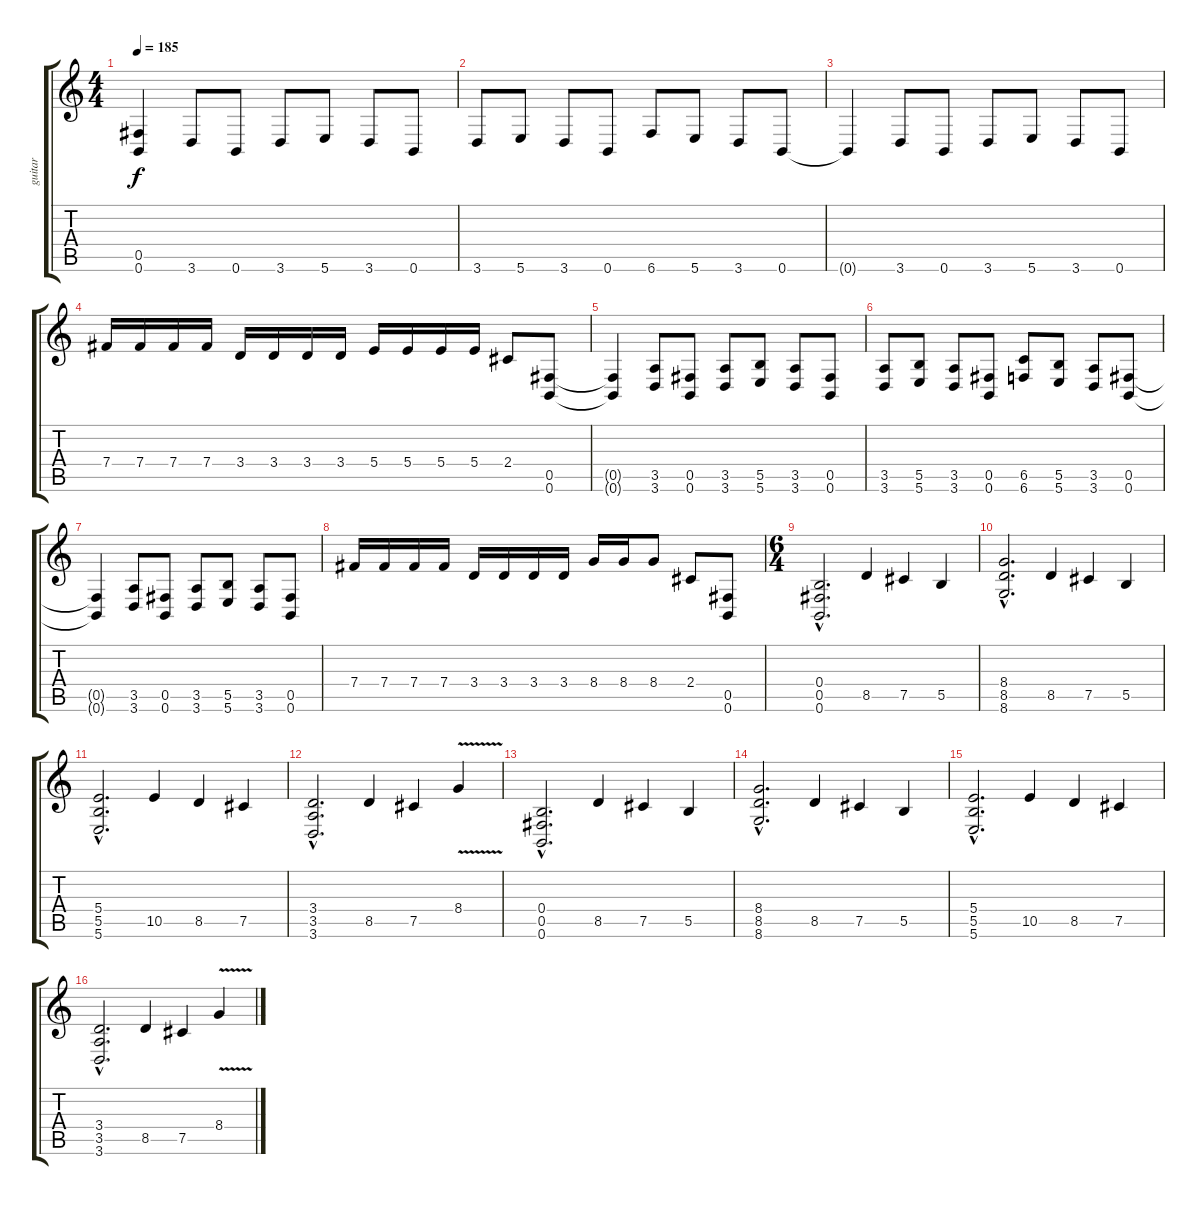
\track ("guitar" "guitar") {instrument distortionguitar}
\staff {score tabs}
\tuning (Db4 Ab3 E3 B2 Gb2 B1) {hide}
\ts (4 4)
\tempo 185
\clef g2
\ks c
(0.5 0.6).4{dy f} 3.6.8 0.6.8 3.6.8 5.6.8 3.6.8 0.6.8 |
3.6.8 5.6.8 3.6.8 0.6.8 6.6.8 5.6.8 3.6.8 0.6.8 |
0.6{t}.4 3.6.8 0.6.8 3.6.8 5.6.8 3.6.8 0.6.8 |
7.4.16 7.4.16 7.4.16 7.4.16 3.4.16 3.4.16 3.4.16 3.4.16 5.4.16 5.4.16 5.4.16 5.4.16 2.4.8 (0.5 0.6).8 |
(0.5{t} 0.6{t}).4 (3.5 3.6).8 (0.5 0.6).8 (3.5 3.6).8 (5.5 5.6).8 (3.5 3.6).8 (0.5 0.6).8 |
(3.5 3.6).8 (5.5 5.6).8 (3.5 3.6).8 (0.5 0.6).8 (6.5 6.6).8 (5.5 5.6).8 (3.5 3.6).8 (0.5 0.6).8 |
(0.5{t} 0.6{t}).4 (3.5 3.6).8 (0.5 0.6).8 (3.5 3.6).8 (5.5 5.6).8 (3.5 3.6).8 (0.5 0.6).8 |
7.4.16 7.4.16 7.4.16 7.4.16 3.4.16 3.4.16 3.4.16 3.4.16 8.4.16 8.4.16 8.4.8 2.4.8 (0.5 0.6).8 |
\ts (6 4)
(0.4{hac} 0.5{hac} 0.6{hac}).2{d} 8.5.4 7.5.4 5.5.4 |
(8.4{hac} 8.5{hac} 8.6{hac}).2{d} 8.5.4 7.5.4 5.5.4 |
(5.4{hac} 5.5{hac} 5.6{hac}).2{d} 10.5.4 8.5.4 7.5.4 |
(3.4{hac} 3.5{hac} 3.6{hac}).2{d} 8.5.4 7.5.4 8.4{v}.4 |
(0.4{hac} 0.5{hac} 0.6{hac}).2{d} 8.5.4 7.5.4 5.5.4 |
(8.4{hac} 8.5{hac} 8.6{hac}).2{d} 8.5.4 7.5.4 5.5.4 |
(5.4{hac} 5.5{hac} 5.6{hac}).2{d} 10.5.4 8.5.4 7.5.4 |
(3.4{hac} 3.5{hac} 3.6{hac}).2{d} 8.5.4 7.5.4 8.4{v}.4
